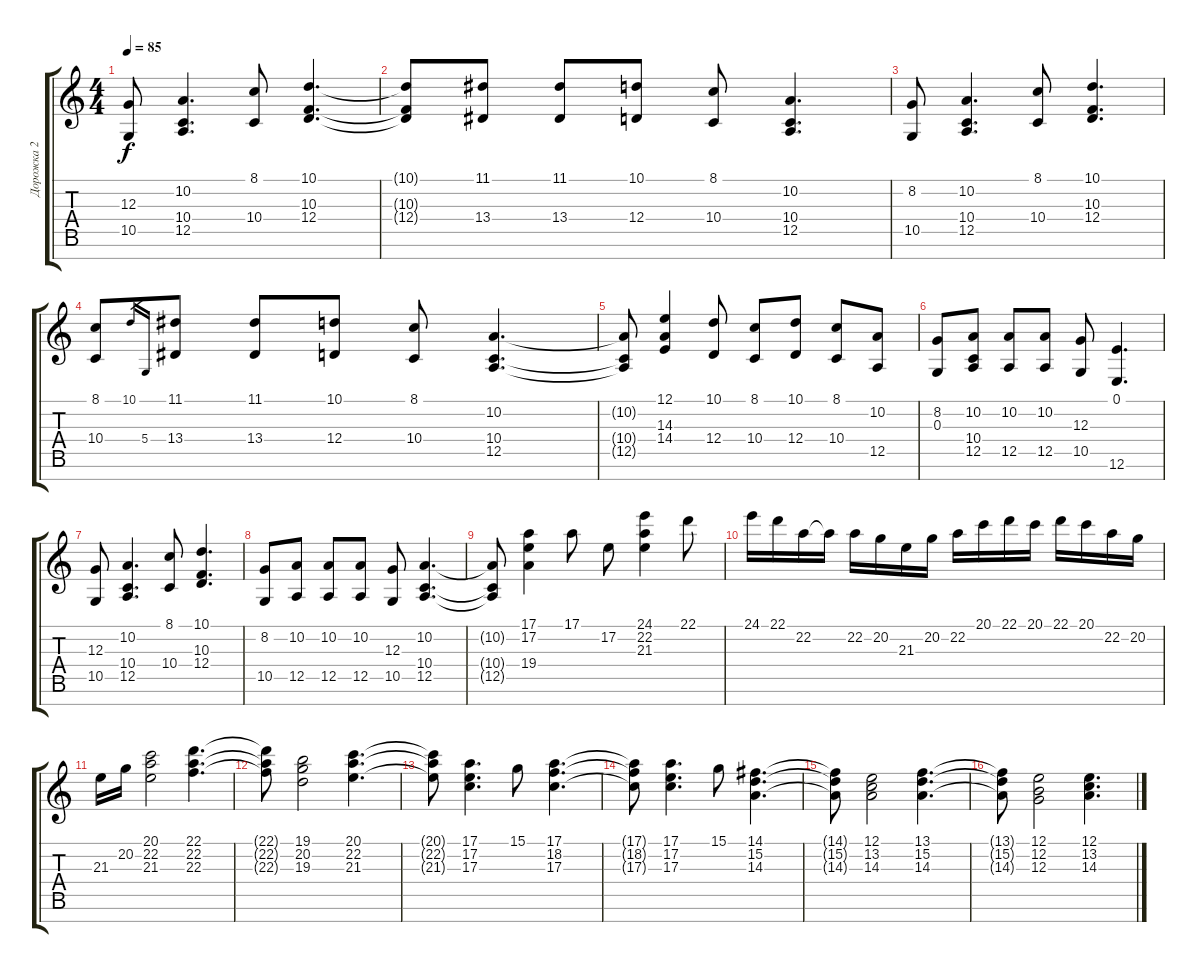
\track ("Дорожка 2" "Дорожка 2") {instrument acousticgrandpiano}
\staff {score tabs}
\tuning (E4 B3 G3 D3 A2 E2 B1) {hide}
\ts (4 4)
\tempo 85
\clef g2
\ks c
(12.3 10.5).8{dy f} (10.2 10.4 12.5).4{d} (8.1 10.4).8 (10.1 10.3 12.4).4{d} |
(10.1{t} 10.3{t} 12.4{t}).8 (11.1 13.4).8 (11.1 13.4).8 (10.1 12.4).8 (8.1 10.4).8 (10.2 10.4 12.5).4{d} |
(8.2 10.5).8 (10.2 10.4 12.5).4{d} (8.1 10.4).8 (10.1 10.3 12.4).4{d} |
(8.1 10.4).8 10.1.16{gr} 5.4.16{gr} (11.1 13.4).8 (11.1 13.4).8 (10.1 12.4).8 (8.1 10.4).8 (10.2 10.4 12.5).4{d} |
(10.2{t} 10.4{t} 12.5{t}).8 (12.1 14.3 14.4).4 (10.1 12.4).8 (8.1 10.4).8 (10.1 12.4).8 (8.1 10.4).8 (10.2 12.5).8 |
(8.2 0.3).8 (10.2 10.4 12.5).8 (10.2 12.5).8 (10.2 12.5).8 (12.3 10.5).8 (0.1 12.6).4{d} |
(12.3 10.5).8 (10.2 10.4 12.5).4{d} (8.1 10.4).8 (10.1 10.3 12.4).4{d} |
(8.2 10.5).8 (10.2 12.5).8 (10.2 12.5).8 (10.2 12.5).8 (12.3 10.5).8 (10.2 10.4 12.5).4{d} |
(10.2{t} 10.4{t} 12.5{t}).8 (17.1 17.2 19.4).4 17.1.8 17.2.8 (24.1 22.2 21.3).4 22.1.8 |
24.1.16 22.1.16 22.2.16 22.2{t}.16 22.2.16 20.2.16 21.3.16 20.2.16 22.2.16 20.1.16 22.1.16 20.1.16 22.1.16 20.1.16 22.2.16 20.2.16 |
21.3.16 20.2.16 (20.1 22.2 21.3).2 (22.1 22.2 22.3).4{d} |
(22.1{t} 22.2{t} 22.3{t}).8 (19.1 20.2 19.3).2 (20.1 22.2 21.3).4{d} |
(20.1{t} 22.2{t} 21.3{t}).8 (17.1 17.2 17.3).4{d} 15.1.8 (17.1 18.2 17.3).4{d} |
(17.1{t} 18.2{t} 17.3{t}).8 (17.1 17.2 17.3).4{d} 15.1.8 (14.1 15.2 14.3).4{d} |
(14.1{t} 15.2{t} 14.3{t}).8 (12.1 13.2 14.3).2 (13.1 15.2 14.3).4{d} |
(13.1{t} 15.2{t} 14.3{t}).8 (12.1 12.2 12.3).2 (12.1 13.2 14.3).4{d}
